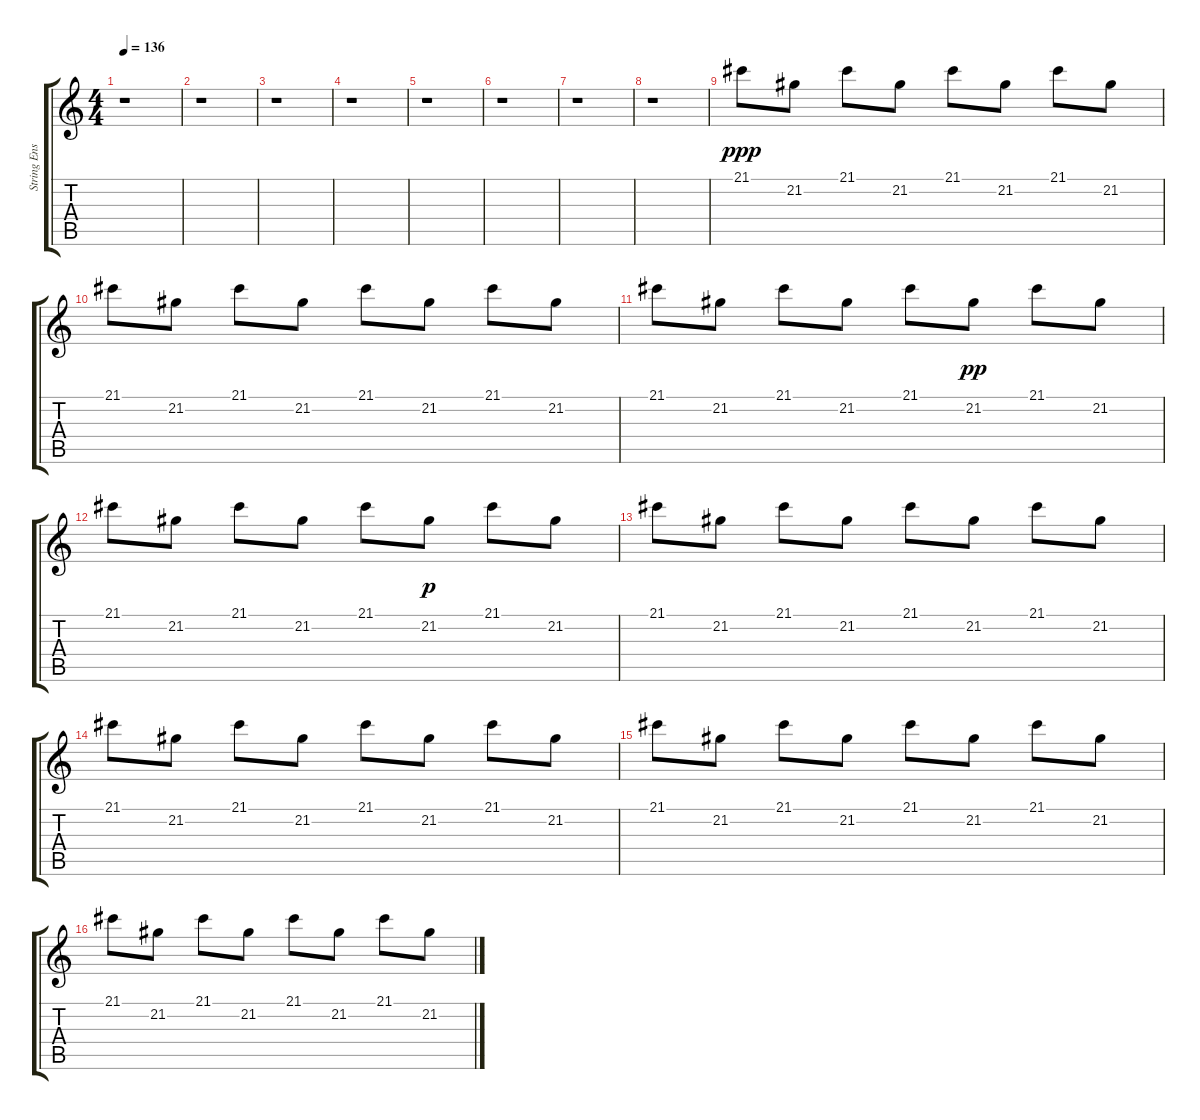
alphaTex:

\track ("String Ensemble 1" "String Ens") {instrument stringensemble1}
\staff {score tabs}
\tuning (E4 B3 G3 D3 A2 E2) {hide}
\ts (4 4)
\tempo 136
\clef g2
\ks c
r.1{dy f} |
r.1 |
r.1 |
r.1 |
r.1 |
r.1 |
r.1 |
r.1 |
21.1.8{dy ppp} 21.2.8 21.1.8 21.2.8 21.1.8 21.2.8 21.1.8 21.2.8 |
21.1.8 21.2.8 21.1.8 21.2.8 21.1.8 21.2.8 21.1.8 21.2.8 |
21.1.8 21.2.8 21.1.8 21.2.8 21.1.8 21.2.8{dy pp} 21.1.8 21.2.8 |
21.1.8 21.2.8 21.1.8 21.2.8 21.1.8 21.2.8{dy p} 21.1.8 21.2.8 |
21.1.8 21.2.8 21.1.8 21.2.8 21.1.8 21.2.8 21.1.8 21.2.8 |
21.1.8 21.2.8 21.1.8 21.2.8 21.1.8 21.2.8 21.1.8 21.2.8 |
21.1.8 21.2.8 21.1.8 21.2.8 21.1.8 21.2.8 21.1.8 21.2.8 |
21.1.8 21.2.8 21.1.8 21.2.8 21.1.8 21.2.8 21.1.8 21.2.8
